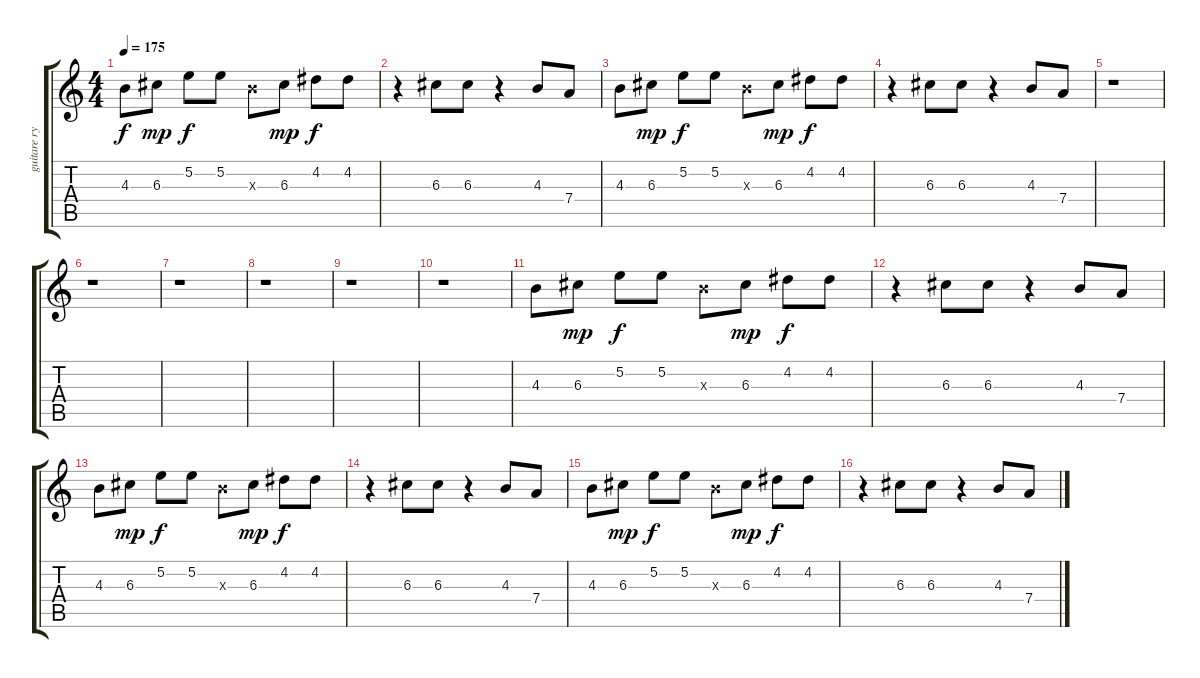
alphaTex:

\track ("guitare rythmique" "guitare ry") {instrument electricguitarmuted}
\staff {score tabs}
\tuning (E4 B3 G3 D3 A2 E2) {hide}
\ts (4 4)
\tempo 175
\clef g2
\ks c
4.3.8{dy f} 6.3.8{dy mp} 5.2.8{dy f} 5.2.8 4.3{x}.8 6.3.8{dy mp} 4.2.8{dy f} 4.2.8 |
r.4 6.3.8 6.3.8 r.4 4.3.8 7.4.8 |
4.3.8 6.3.8{dy mp} 5.2.8{dy f} 5.2.8 4.3{x}.8 6.3.8{dy mp} 4.2.8{dy f} 4.2.8 |
r.4 6.3.8 6.3.8 r.4 4.3.8 7.4.8 |
r.1 |
r.1 |
r.1 |
r.1 |
r.1 |
r.1 |
4.3.8 6.3.8{dy mp} 5.2.8{dy f} 5.2.8 4.3{x}.8 6.3.8{dy mp} 4.2.8{dy f} 4.2.8 |
r.4 6.3.8 6.3.8 r.4 4.3.8 7.4.8 |
4.3.8 6.3.8{dy mp} 5.2.8{dy f} 5.2.8 4.3{x}.8 6.3.8{dy mp} 4.2.8{dy f} 4.2.8 |
r.4 6.3.8 6.3.8 r.4 4.3.8 7.4.8 |
4.3.8 6.3.8{dy mp} 5.2.8{dy f} 5.2.8 4.3{x}.8 6.3.8{dy mp} 4.2.8{dy f} 4.2.8 |
r.4 6.3.8 6.3.8 r.4 4.3.8 7.4.8
